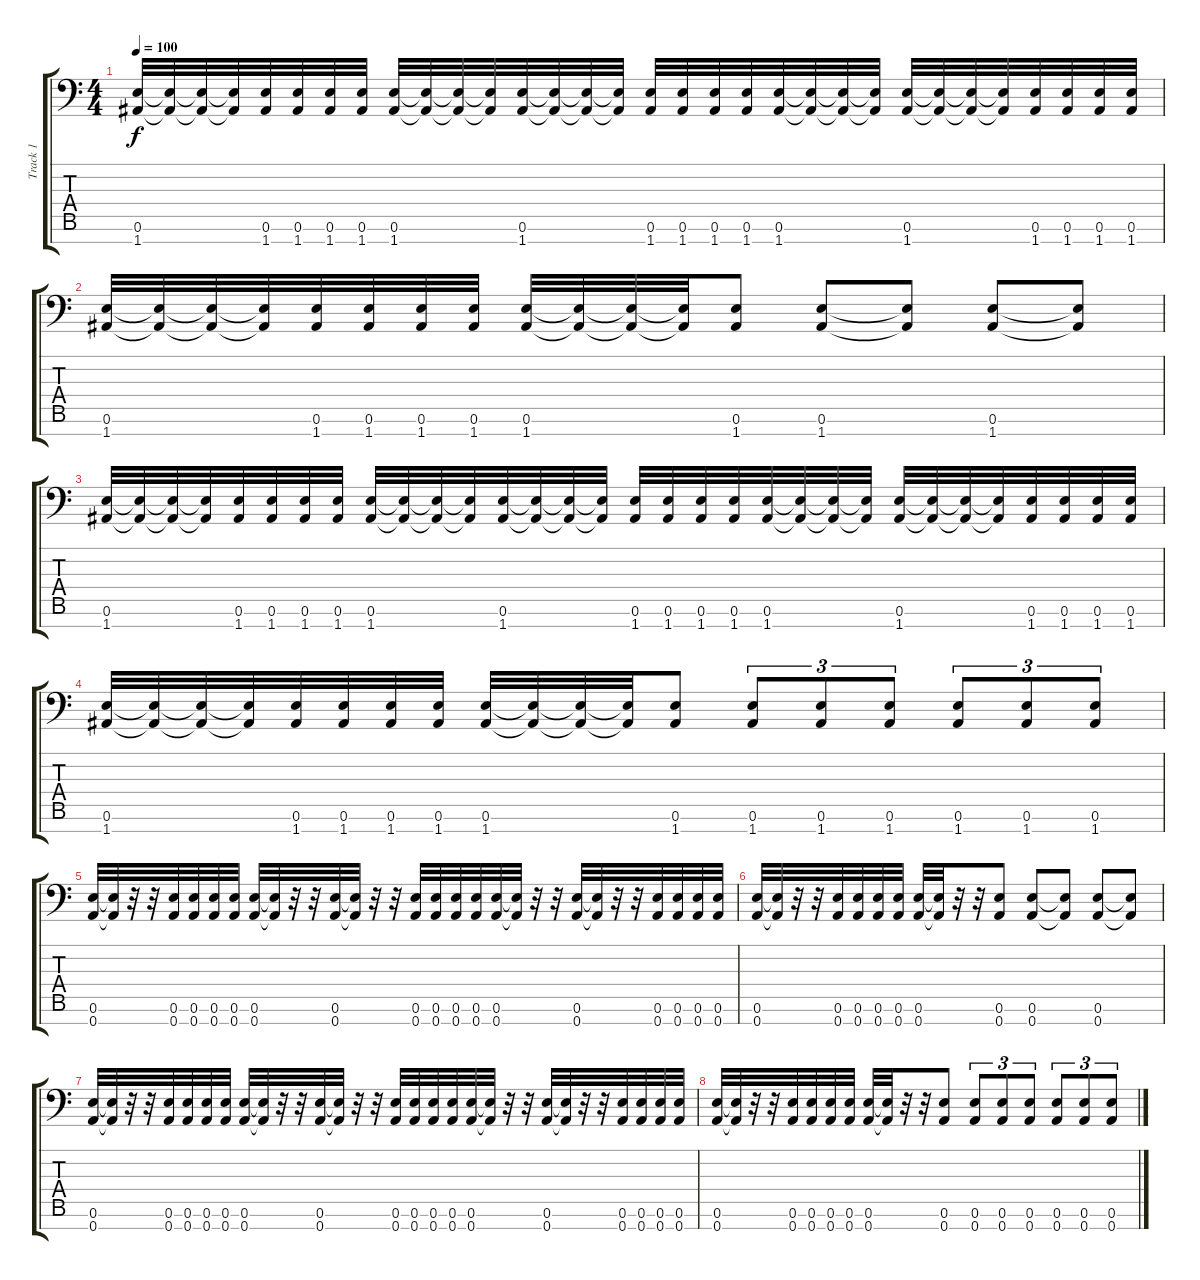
\track ("Track 1" "Track 1") {instrument distortionguitar}
\staff {score tabs}
\tuning (E4 B3 G3 D3 A2 E2 A1) {hide}
\ts (4 4)
\tempo 100
\clef f4
\ks c
(0.6 1.7).32{dy f} (0.6{t} 1.7{t}).32 (0.6{t} 1.7{t}).32 (0.6{t} 1.7{t}).32 (0.6 1.7).32 (0.6 1.7).32 (0.6 1.7).32 (0.6 1.7).32 (0.6 1.7).32 (0.6{t} 1.7{t}).32 (0.6{t} 1.7{t}).32 (0.6{t} 1.7{t}).32 (0.6 1.7).32 (0.6{t} 1.7{t}).32 (0.6{t} 1.7{t}).32 (0.6{t} 1.7{t}).32 (0.6 1.7).32 (0.6 1.7).32 (0.6 1.7).32 (0.6 1.7).32 (0.6 1.7).32 (0.6{t} 1.7{t}).32 (0.6{t} 1.7{t}).32 (0.6{t} 1.7{t}).32 (0.6 1.7).32 (0.6{t} 1.7{t}).32 (0.6{t} 1.7{t}).32 (0.6{t} 1.7{t}).32 (0.6 1.7).32 (0.6 1.7).32 (0.6 1.7).32 (0.6 1.7).32 |
(0.6 1.7).32 (0.6{t} 1.7{t}).32 (0.6{t} 1.7{t}).32 (0.6{t} 1.7{t}).32 (0.6 1.7).32 (0.6 1.7).32 (0.6 1.7).32 (0.6 1.7).32 (0.6 1.7).32 (0.6{t} 1.7{t}).32 (0.6{t} 1.7{t}).32 (0.6{t} 1.7{t}).32 (0.6 1.7).8 (0.6 1.7).8 (0.6{t} 1.7{t}).8 (0.6 1.7).8 (0.6{t} 1.7{t}).8 |
(0.6 1.7).32 (0.6{t} 1.7{t}).32 (0.6{t} 1.7{t}).32 (0.6{t} 1.7{t}).32 (0.6 1.7).32 (0.6 1.7).32 (0.6 1.7).32 (0.6 1.7).32 (0.6 1.7).32 (0.6{t} 1.7{t}).32 (0.6{t} 1.7{t}).32 (0.6{t} 1.7{t}).32 (0.6 1.7).32 (0.6{t} 1.7{t}).32 (0.6{t} 1.7{t}).32 (0.6{t} 1.7{t}).32 (0.6 1.7).32 (0.6 1.7).32 (0.6 1.7).32 (0.6 1.7).32 (0.6 1.7).32 (0.6{t} 1.7{t}).32 (0.6{t} 1.7{t}).32 (0.6{t} 1.7{t}).32 (0.6 1.7).32 (0.6{t} 1.7{t}).32 (0.6{t} 1.7{t}).32 (0.6{t} 1.7{t}).32 (0.6 1.7).32 (0.6 1.7).32 (0.6 1.7).32 (0.6 1.7).32 |
(0.6 1.7).32 (0.6{t} 1.7{t}).32 (0.6{t} 1.7{t}).32 (0.6{t} 1.7{t}).32 (0.6 1.7).32 (0.6 1.7).32 (0.6 1.7).32 (0.6 1.7).32 (0.6 1.7).32 (0.6{t} 1.7{t}).32 (0.6{t} 1.7{t}).32 (0.6{t} 1.7{t}).32 (0.6 1.7).8 (0.6 1.7).8{tu (3 2)} (0.6 1.7).8{tu (3 2)} (0.6 1.7).8{tu (3 2)} (0.6 1.7).8{tu (3 2)} (0.6 1.7).8{tu (3 2)} (0.6 1.7).8{tu (3 2)} |
(0.6 0.7).32 (0.6{t} 0.7{t}).32 r.32 r.32 (0.6 0.7).32 (0.6 0.7).32 (0.6 0.7).32 (0.6 0.7).32 (0.6 0.7).32 (0.6{t} 0.7{t}).32 r.32 r.32 (0.6 0.7).32 (0.6{t} 0.7{t}).32 r.32 r.32 (0.6 0.7).32 (0.6 0.7).32 (0.6 0.7).32 (0.6 0.7).32 (0.6 0.7).32 (0.6{t} 0.7{t}).32 r.32 r.32 (0.6 0.7).32 (0.6{t} 0.7{t}).32 r.32 r.32 (0.6 0.7).32 (0.6 0.7).32 (0.6 0.7).32 (0.6 0.7).32 |
(0.6 0.7).32 (0.6{t} 0.7{t}).32 r.32 r.32 (0.6 0.7).32 (0.6 0.7).32 (0.6 0.7).32 (0.6 0.7).32 (0.6 0.7).32 (0.6{t} 0.7{t}).32 r.32 r.32 (0.6 0.7).8 (0.6 0.7).8 (0.6{t} 0.7{t}).8 (0.6 0.7).8 (0.6{t} 0.7{t}).8 |
(0.6 0.7).32 (0.6{t} 0.7{t}).32 r.32 r.32 (0.6 0.7).32 (0.6 0.7).32 (0.6 0.7).32 (0.6 0.7).32 (0.6 0.7).32 (0.6{t} 0.7{t}).32 r.32 r.32 (0.6 0.7).32 (0.6{t} 0.7{t}).32 r.32 r.32 (0.6 0.7).32 (0.6 0.7).32 (0.6 0.7).32 (0.6 0.7).32 (0.6 0.7).32 (0.6{t} 0.7{t}).32 r.32 r.32 (0.6 0.7).32 (0.6{t} 0.7{t}).32 r.32 r.32 (0.6 0.7).32 (0.6 0.7).32 (0.6 0.7).32 (0.6 0.7).32 |
(0.6 0.7).32 (0.6{t} 0.7{t}).32 r.32 r.32 (0.6 0.7).32 (0.6 0.7).32 (0.6 0.7).32 (0.6 0.7).32 (0.6 0.7).32 (0.6{t} 0.7{t}).32 r.32 r.32 (0.6 0.7).8 (0.6 0.7).8{tu (3 2)} (0.6 0.7).8{tu (3 2)} (0.6 0.7).8{tu (3 2)} (0.6 0.7).8{tu (3 2)} (0.6 0.7).8{tu (3 2)} (0.6 0.7).8{tu (3 2)}
